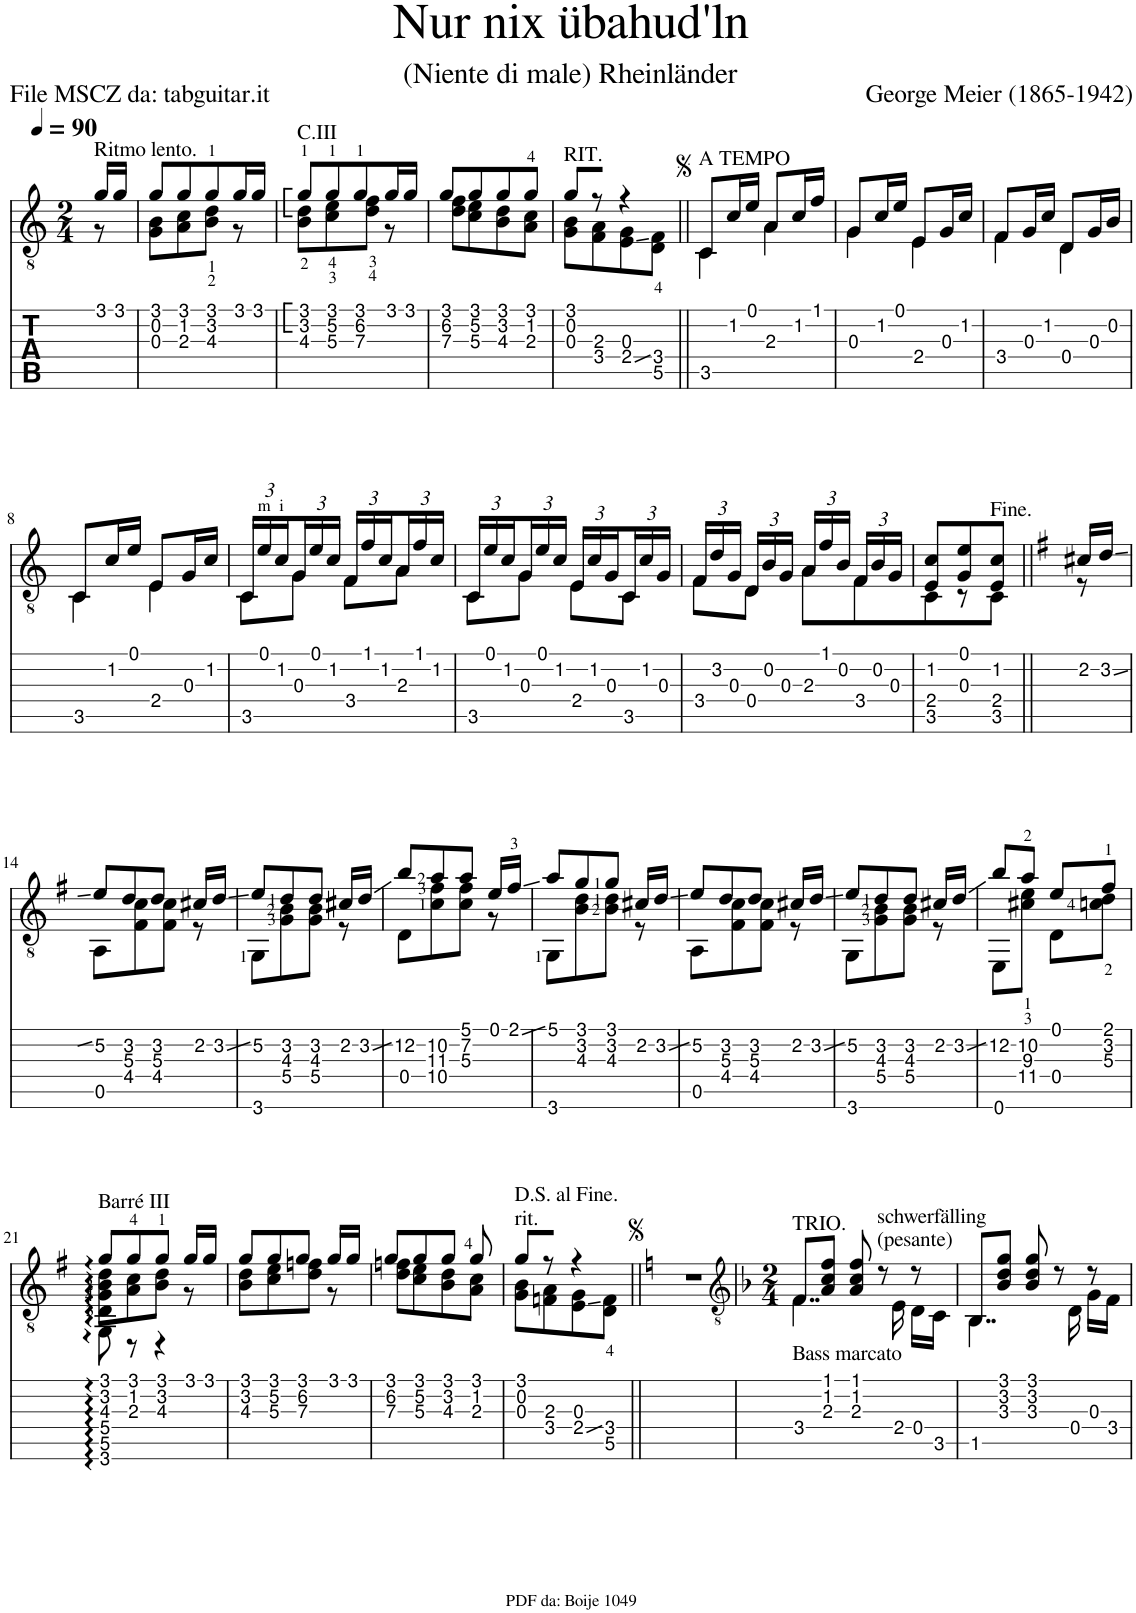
**kern	**kern
*part1	*part1
*staff2	*staff1
*I"Guitar	*
*I'Guit.	*
*stria6	*
*	*clefGv2
*k[]	*k[]
*M2/4	*M2/4
*MM90	*MM90
=	=
*^	*^
!	!	!LO:TX:a:t=Ritmo lento.	!
16gLL	8r	16g/LL	8r
16gJJ	.	16g/JJ	.
=1	=1	=1	=1
8gL	8G\ 8B\L	8g/L	8G\ 8B\L
8gJ	8A\ 8c\J	8g/	8A\ 8c\
8gL	8B 8d	8g/	8B\ 8d\J
16gL	8r	16g/L	8r
16gJJ	.	16g/JJ	.
=2	=2	=2	=2
!	!	!LO:TX:a:t=C.III	!
8g::L	8B\ 8d\L	8g::/L	8B\ 8d\L
8gJ	8c\ 8e\J	8g/	8c\ 8e\
8gL	8d 8f	8g/	8d\ 8f\J
16gL	8r	16g/L	8r
16gJJ	.	16g/JJ	.
=3	=3	=3	=3
8gL	8d\ 8f\L	8g/L	8d\ 8f\L
8gJ	8c\ 8e\J	8g/	8c\ 8e\
8gL	8B\ 8d\L	8g/	8B\ 8d\
8gJ	8A\ 8c\J	8g/J	8A\ 8c\J
=4	=4	=4	=4
!	!	!LO:TX:a:t=RIT.	!
8g	8G\ 8B\L	8g/L	8G\ 8B\L
8r	8F\ 8A\J	8r	8F\ 8A\
4r	8E\ 8G\L	4r	8E\ 8G\
.	8D\ 8F\J	.	8D\ 8F\J
=5||	=5||	=5||	=5||
!	!	!LO:TX:a:t=A TEMPO	!
8CL	4C	8C/L	4C\
16cL	.	16c/L	.
16eJJ	.	16e/JJ	.
8AL	4A	8A/L	4A\
16cL	.	16c/L	.
16fJJ	.	16f/JJ	.
=6	=6	=6	=6
8GL	4G	8G/L	4G\
16cL	.	16c/L	.
16eJJ	.	16e/JJ	.
8EL	4E	8E/L	4E\
16GL	.	16G/L	.
16cJJ	.	16c/JJ	.
=7	=7	=7	=7
8FL	4F	8F/L	4F\
16GL	.	16G/L	.
16cJJ	.	16c/JJ	.
8DL	4D	8D/L	4D\
16GL	.	16G/L	.
16BJJ	.	16B/JJ	.
!!LO:LB:g=z	!!
=8	=8	=8	=8
8CL	4C	8C/L	4C\
16cL	.	16c/L	.
16eJJ	.	16e/JJ	.
8EL	4E	8E/L	4E\
16GL	.	16G/L	.
16cJJ	.	16c/JJ	.
=9	=9	=9	=9
*Xbrackettup	*	*Xbrackettup	*
24CLL	8CL	24C/LL	8C\L
24e	.	24e/	.
24cJ	.	24c/	.
24GL	8GJ	24G/	8G\J
24e	.	24e/	.
24cJJ	.	24c/JJ	.
24FLL	8FL	24F/LL	8F\L
24f	.	24f/	.
24cJ	.	24c/	.
24AL	8AJ	24A/	8A\J
24f	.	24f/	.
24cJJ	.	24c/JJ	.
=10	=10	=10	=10
24CLL	8CL	24C/LL	8C\L
24e	.	24e/	.
24cJ	.	24c/	.
24GL	8GJ	24G/	8G\J
24e	.	24e/	.
24cJJ	.	24c/JJ	.
24ELL	8EL	24E/LL	8E\L
24c	.	24c/	.
24GJ	.	24G/	.
24CL	8CJ	24C/	8C\J
24c	.	24c/	.
24GJJ	.	24G/JJ	.
=11	=11	=11	=11
24FLL	8FL	24F/LL	8F\L
24d	.	24d/	.
24GJ	.	24G/JJ	.
24DL	8DJ	24D/LL	8D\J
24B	.	24B/	.
24GJJ	.	24G/JJ	.
24ALL	8AL	24A/LL	8A\L
24f	.	24f/	.
24BJ	.	24B/JJ	.
24FL	8FJ	24F/LL	8F\
24B	.	24B/	.
24GJJ	.	24G/JJ	.
=12	=12	=12	=12
8E\ 8c\L	8C	8E/ 8c/L	8C\
8G\ 8e\J	8r	8G/ 8e/	8r
8E 8cJ	8C	8E/ 8c/J	8C\J
=13||	=13||	=13||	=13||
*k[f#]	*	*k[f#]	*
16c#LL	8r	16c#X/LL	8r
16dJJ	.	16d/JJ	.
!!LO:LB:g=z	!!
=14	=14	=14	=14
8eL	8AAL	8e/L	8AA\L
8dJ	8F#\ 8c\J	8d/	8F#\ 8c\
8dL	8F# 8c	8d/J	8F#\ 8c\J
16c#L	8r	16c#X/LL	8r
16dJJ	.	16d/JJ	.
=15	=15	=15	=15
8eL	8GGL	8e/L	8GG\L
8dJ	8G\ 8B\J	8d/	8G\ 8B\
8dL	8G 8B	8d/J	8G\ 8B\J
16c#L	8r	16c#X/LL	8r
16dJJ	.	16d/JJ	.
=16	=16	=16	=16
8bL	8DL	8b/L	8D\L
8aJ	8c\ 8f#\J	8a/	8c\ 8f#\
8aL	8c 8f#	8a/J	8c\ 8f#\J
16eL	8r	16e/LL	8r
16f#JJ	.	16f#/JJ	.
=17	=17	=17	=17
8aL	8GGL	8a/L	8GG\L
8gJ	8B\ 8d\J	8g/	8B\ 8d\
8gL	8B 8d	8g/J	8B\ 8d\J
16c#L	8r	16c#X/LL	8r
16dJJ	.	16d/JJ	.
=18	=18	=18	=18
8eL	8AAL	8e/L	8AA\L
8dJ	8F#\ 8c\J	8d/	8F#\ 8c\
8dL	8F# 8c	8d/J	8F#\ 8c\J
16c#L	8r	16c#X/LL	8r
16dJJ	.	16d/JJ	.
=19	=19	=19	=19
8eL	8GGL	8e/L	8GG\L
8dJ	8G\ 8B\J	8d/	8G\ 8B\
8dL	8G 8B	8d/J	8G\ 8B\J
16c#L	8r	16c#X/LL	8r
16dJJ	.	16d/JJ	.
=20	=20	=20	=20
8bL	8EEL	8b/L	8EE\L
8aJ	8c#\ 8e\J	8a/J	8c#X\ 8e\J
8eL	8DL	8e/L	8D\L
8f#J	8c\ 8d\J	8f#/J	8cn\ 8d\J
!!LO:LB:g=z
=21	=21	=21	=21
*	*^	*	*^
!	!	!	!LO:TX:a:t=Barré III	!	!
8g:L	8D:\ 8G:\ 8B:\ 8d:\L	8GG:	8g::/L	8D\:: 8G\:: 8B\:: 8d\::L	8GG:\
8gJ	8A\ 8c\J	8r	8g/	8A\ 8c\	8r
8gL	8B 8d	4r	8g/J	8B\ 8d\J	4r
16gL	8r	.	16g/LL	8r	.
16gJJ	.	.	16g/JJ	.	.
*	*v	*v	*	*	*
*	*	*	*v	*v
=22	=22	=22	=22
8gL	8B\ 8d\L	8g/L	8B\ 8d\L
8gJ	8c\ 8e\J	8g/	8c\ 8e\
8gL	8d 8f	8g/J	8d\ 8fn\J
16gL	8r	16g/LL	8r
16gJJ	.	16g/JJ	.
=23	=23	=23	=23
8gL	8d\ 8f\L	8g/L	8d\ 8fn\L
8gJ	8c\ 8e\J	8g/	8c\ 8e\
8gL	8B\ 8d\L	8g/J	8B\ 8d\
8gJ	8A\ 8c\J	8g/	8A\ 8c\J
=24	=24	=24	=24
!	!	!LO:TX:a:t=rit.	!
8g	8G\ 8B\L	8g/L	8G\ 8B\L
8r	8F\ 8A\J	8r	8Fn\ 8A\
4r	8E\ 8G\L	4r	8E\ 8G\
.	8D\ 8F\J	.	8D\ 8F\J
*v	*v	*	*
*	*v	*v
=25||	=25||
*k[]	*k[]
2r	2r
=26	=26
*	*clefGv2
*k[b-]	*k[b-]
*M2/4	*M2/4
*^	*^
!	!	!LO:TX:a:t=TRIO.	!
!LO:TX:a:t=Bass marcato	!	!	!
8F	4..F	8F/L	4..F\
8A 8c 8f	.	8A/ 8c/ 8f/J	.
8A 8c 8f	.	8A/ 8c/ 8f/	.
!	!	!LO:TX:a:t=schwerfälling	!
!	!	!LO:TX:a:t=(pesante)	!
8r	.	8r	.
.	16E	.	16E\
8r	16D	8r	16D\LL
.	16C	.	16C\JJ
=27	=27	=27	=27
8BB-	4..BB-	8BB-/L	4..BB-\
8B- 8d 8g	.	8B-/ 8d/ 8g/J	.
8B- 8d 8g	.	8B-/ 8d/ 8g/	.
8r	.	8r	.
.	16D	.	16D\
8r	16G	8r	16G\LL
.	16F	.	16F\JJ
*v	*v	*	*
*	*v	*v
=	=
*-	*-
